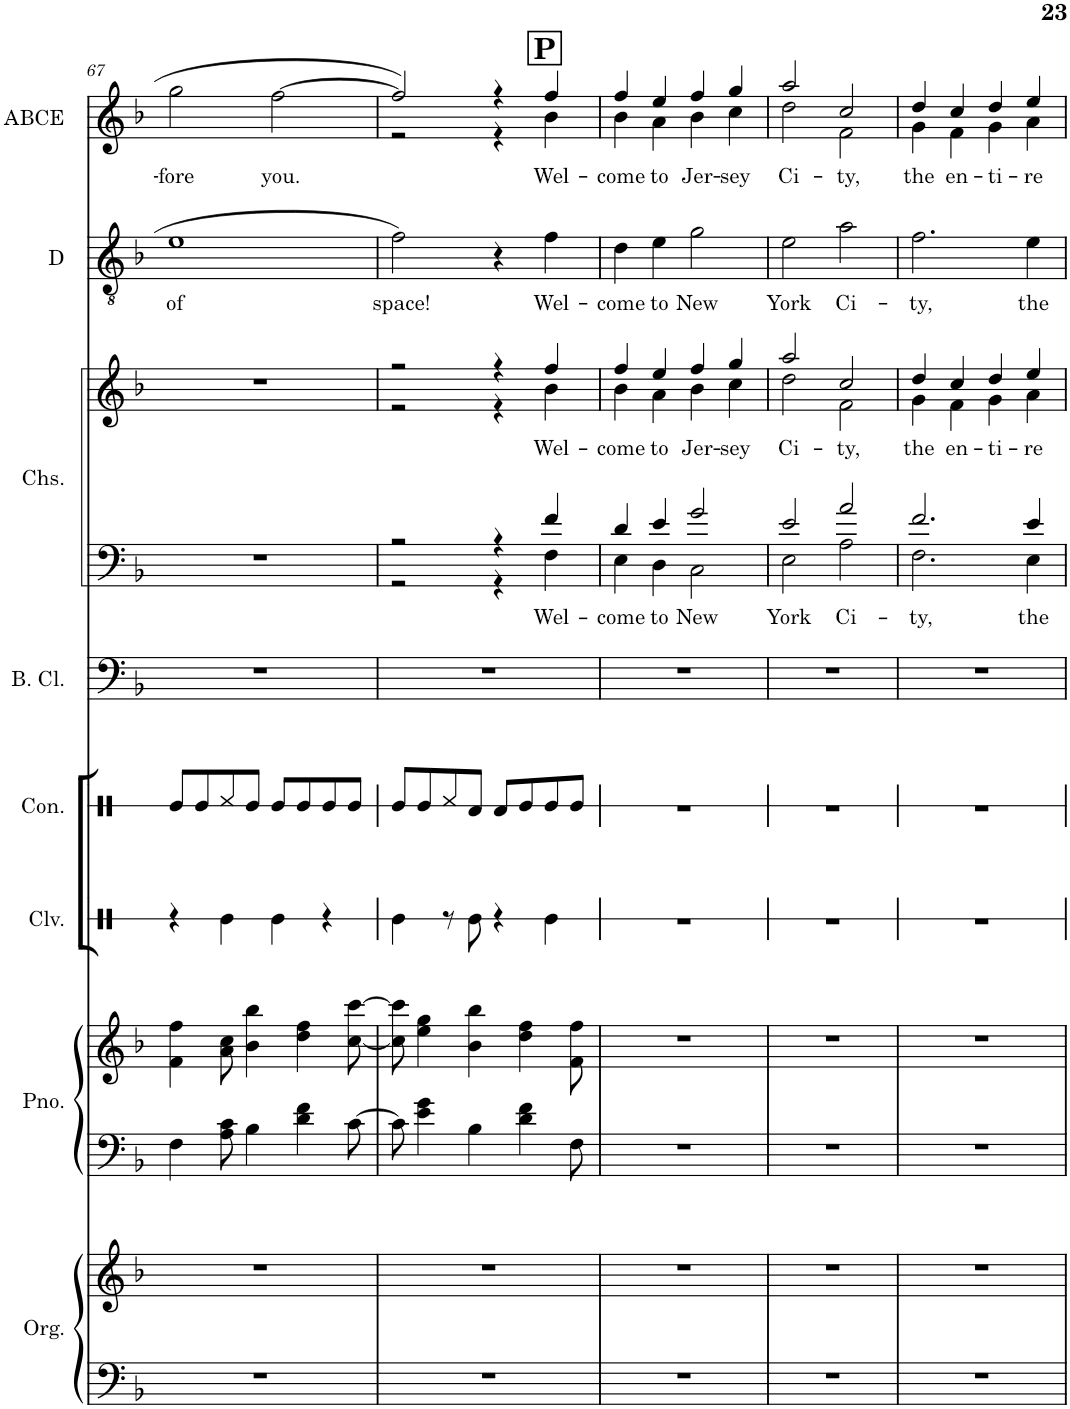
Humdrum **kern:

**kern	**kern	**kern	**kern	**kern	**kern	**kern	**kern	**text	**kern	**text	**kern	**text	**kern	**text
*part8	*part8	*part7	*part7	*part6	*part5	*part4	*part3	*part3	*part3	*part3	*part2	*part2	*part1	*part1
*staff11	*staff10	*staff9	*staff8	*staff7	*staff6	*staff5	*staff4	*staff4	*staff3	*staff3	*staff2	*staff2	*staff1	*staff1
*I"Organ	*	*I"Piano	*	*I"Claves	*I"Congas	*I"Bass Clarinet	*I"Chorus	*	*	*	*I"Dan	*	*I"Allie Belle Celle Ellie	*
*I'Org.	*	*I'Pno.	*	*I'Clv.	*I'Con.	*I'B. Cl.	*I'Chs.	*	*	*	*I'D	*	*I'ABCE	*
!!LO:PB:g=z
*clefF4	*clefG2	*clefF4	*clefG2	*clefX	*clefX	*clefF4	*clefF4	*	*clefG2	*	*clefGv2	*	*clefG2	*
*	*	*	*	*	*	*Trd8c14	*	*	*	*	*Trd8c14	*	*Trd1c2	*
*k[b-]	*k[b-]	*k[b-]	*k[b-]	*k[]	*k[]	*k[b-]	*k[b-]	*	*k[b-]	*	*k[b-]	*	*k[b-]	*
*M4/4	*M4/4	*M4/4	*M4/4	*M4/4	*M4/4	*M4/4	*M4/4	*	*M4/4	*	*M4/4	*	*M4/4	*
=67	=67	=67	=67	=67	=67	=67	=67	=67	=67	=67	=67	=67	=67	=67
!	!	!	!	!	!	!	!	!	!	!	!	!LO:LY:b	!	!LO:LY:b
1r	1r	4F\	4f\ 4ff\	4r	8Re/L	1r	1r	.	1r	.	1e	of	2gg\	-fore
.	.	.	.	.	8Re/	.	.	.	.	.	.	.	.	.
.	.	8A\ 8c\	8a\ 8cc\	4Re\	8Rf/	.	.	.	.	.	.	.	.	.
.	.	4B-\	4b-\ 4bb-\	.	8Re/J	.	.	.	.	.	.	.	.	.
!	!	!	!	!	!	!	!	!	!	!	!	!	!	!LO:LY:b
.	.	.	.	4Re\	8Re/L	.	.	.	.	.	.	.	[2ff\	you.
.	.	4d\ 4f\	4dd\ 4ff\	.	8Re/	.	.	.	.	.	.	.	.	.
.	.	.	.	4r	8Re/	.	.	.	.	.	.	.	.	.
.	.	[8c\	[8cc\ [8ccc\	.	8Re/J	.	.	.	.	.	.	.	.	.
!!LO:REH:place=s1:a:B:cj:fs=14:t=P:qo=3
=68	=68	=68	=68	=68	=68	=68	=68	=68	=68	=68	=68	=68	=68	=68
*	*	*	*	*	*	*	*^	*	*^	*	*	*	*	*
!	!	!	!	!	!	!	!	!	!	!	!	!	!	!LO:LY:b	!	!
*	*	*	*	*	*	*	*	*	*	*	*	*	*	*	*^	*
1r	1r	8c\]	8cc\] 8ccc\]	4Re\	8Re/L	1r	2r	2r	.	2r	2r	.	2f\	space!	2ff/]	2r	.
.	.	4e\ 4g\	4ee\ 4gg\	.	8Re/	.	.	.	.	.	.	.	.	.	.	.	.
.	.	.	.	8r	8Rf/	.	.	.	.	.	.	.	.	.	.	.	.
.	.	4B-\	4b-\ 4bb-\	8Re\	8Rd/J	.	.	.	.	.	.	.	.	.	.	.	.
.	.	.	.	4r	8Rd/L	.	4r	4r	.	4r	4r	.	4r	.	4r	4r	.
.	.	4d\ 4f\	4dd\ 4ff\	.	8Re/	.	.	.	.	.	.	.	.	.	.	.	.
!	!	!	!	!	!	!	!	!	!LO:LY:b	!	!	!LO:LY:b	!	!LO:LY:b	!	!	!LO:LY:b
.	.	.	.	4Re\	8Re/	.	4f/	4F\	Wel-	4ff/	4b-\	Wel-	4f\	Wel-	4ff/	4b-\	Wel-
.	.	8F\	8f\ 8ff\	.	8Re/J	.	.	.	.	.	.	.	.	.	.	.	.
=69	=69	=69	=69	=69	=69	=69	=69	=69	=69	=69	=69	=69	=69	=69	=69	=69	=69
!	!	!	!	!	!	!	!	!	!LO:LY:b	!	!	!LO:LY:b	!	!LO:LY:b	!	!	!LO:LY:b
1r	1r	1r	1r	1r	1r	1r	4d/	4E\	-come	4ff/	4b-\	-come	4d\	-come	4ff/	4b-\	-come
!	!	!	!	!	!	!	!	!	!LO:LY:b	!	!	!LO:LY:b	!	!LO:LY:b	!	!	!LO:LY:b
.	.	.	.	.	.	.	4e/	4D\	to	4ee/	4a\	to	4e\	to	4ee/	4a\	to
!	!	!	!	!	!	!	!	!	!LO:LY:b	!	!	!LO:LY:b	!	!LO:LY:b	!	!	!LO:LY:b
.	.	.	.	.	.	.	2g/	2C\	New	4ff/	4b-\	Jer-	2g\	New	4ff/	4b-\	Jer-
!	!	!	!	!	!	!	!	!	!	!	!	!LO:LY:b	!	!	!	!	!LO:LY:b
.	.	.	.	.	.	.	.	.	.	4gg/	4cc\	-sey	.	.	4gg/	4cc\	-sey
=70	=70	=70	=70	=70	=70	=70	=70	=70	=70	=70	=70	=70	=70	=70	=70	=70	=70
!	!	!	!	!	!	!	!	!	!LO:LY:b	!	!	!LO:LY:b	!	!LO:LY:b	!	!	!LO:LY:b
1r	1r	1r	1r	1r	1r	1r	2e/	2E\	York	2aa/	2dd\	Ci-	2e\	York	2aa/	2dd\	Ci-
!	!	!	!	!	!	!	!	!	!LO:LY:b	!	!	!LO:LY:b	!	!LO:LY:b	!	!	!LO:LY:b
.	.	.	.	.	.	.	2a/	2A\	Ci-	2cc/	2f\	-ty,	2a\	Ci-	2cc/	2f\	-ty,
=71	=71	=71	=71	=71	=71	=71	=71	=71	=71	=71	=71	=71	=71	=71	=71	=71	=71
!	!	!	!	!	!	!	!	!	!LO:LY:b	!	!	!LO:LY:b	!	!LO:LY:b	!	!	!LO:LY:b
1r	1r	1r	1r	1r	1r	1r	2.f/	2.F\	-ty,	4dd/	4g\	the	2.f\	-ty,	4dd/	4g\	the
!	!	!	!	!	!	!	!	!	!	!	!	!LO:LY:b	!	!	!	!	!LO:LY:b
.	.	.	.	.	.	.	.	.	.	4cc/	4f\	en-	.	.	4cc/	4f\	en-
!	!	!	!	!	!	!	!	!	!	!	!	!LO:LY:b	!	!	!	!	!LO:LY:b
.	.	.	.	.	.	.	.	.	.	4dd/	4g\	-ti-	.	.	4dd/	4g\	-ti-
!	!	!	!	!	!	!	!	!	!LO:LY:b	!	!	!LO:LY:b	!	!LO:LY:b	!	!	!LO:LY:b
.	.	.	.	.	.	.	4e/	4E\	the	4ee/	4a\	-re	4e\	the	4ee/	4a\	-re
*	*	*	*	*	*	*	*v	*v	*	*	*	*	*	*	*v	*v	*
*	*	*	*	*	*	*	*	*	*v	*v	*	*	*	*	*
=	=	=	=	=	=	=	=	=	=	=	=	=	=	=
*-	*-	*-	*-	*-	*-	*-	*-	*-	*-	*-	*-	*-	*-	*-
